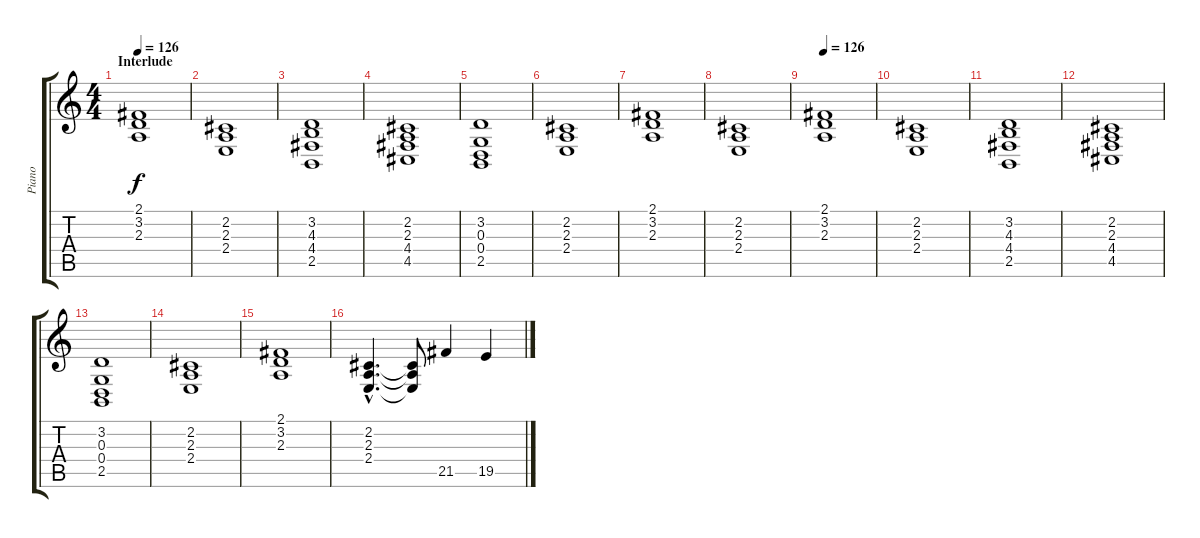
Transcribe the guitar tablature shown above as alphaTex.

\track ("Piano" "Piano") {instrument acousticgrandpiano}
\staff {score tabs}
\tuning (E4 B3 G3 D3 A2 E2) {hide}
\ts (4 4)
\section ("" "Interlude")
\tempo 126
\clef g2
\ks c
(2.1 3.2 2.3).1{dy f} |
(2.2 2.3 2.4).1 |
(3.2 4.3 4.4 2.5).1 |
(2.2 2.3 4.4 4.5).1 |
(3.2 0.3 0.4 2.5).1 |
(2.2 2.3 2.4).1 |
(2.1 3.2 2.3).1 |
(2.2 2.3 2.4).1 |
\tempo 126
(2.1 3.2 2.3).1 |
(2.2 2.3 2.4).1 |
(3.2 4.3 4.4 2.5).1 |
(2.2 2.3 4.4 4.5).1 |
(3.2 0.3 0.4 2.5).1 |
(2.2 2.3 2.4).1 |
(2.1 3.2 2.3).1 |
(2.2{hac} 2.3{hac} 2.4{hac}).4{d} (2.2{t} 2.3{t} 2.4{t}).8 21.5.4 19.5.4
